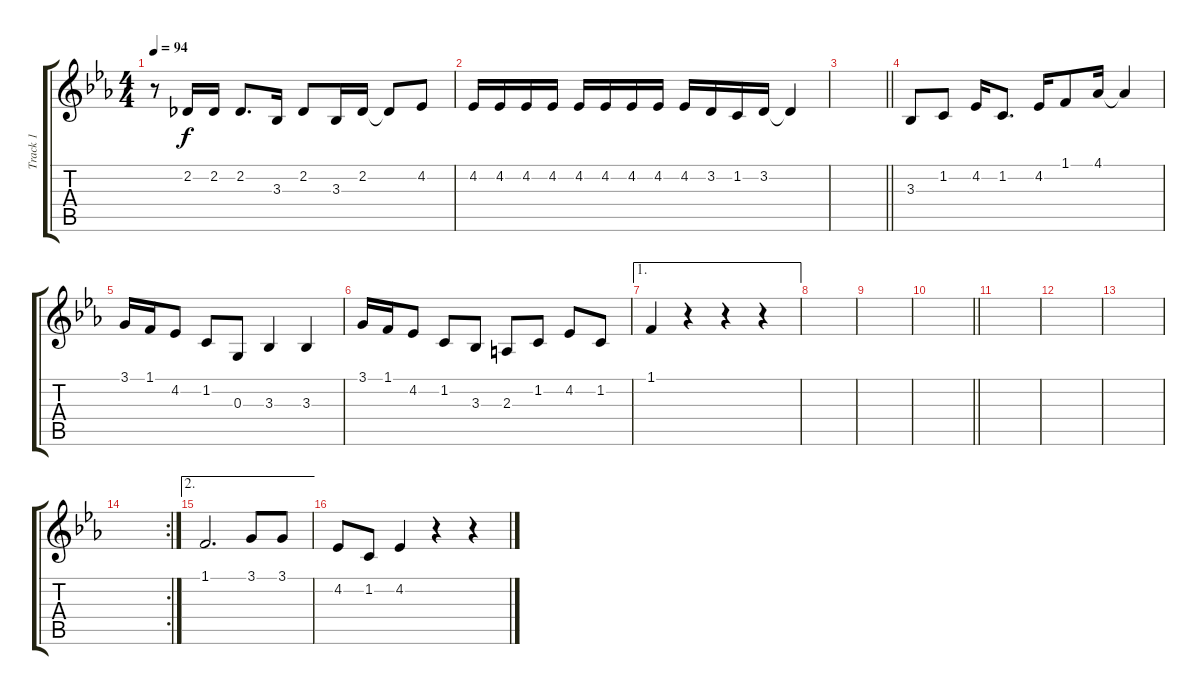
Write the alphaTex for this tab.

\track ("Track 1" "Track 1") {instrument tenorsax}
\staff {score tabs}
\tuning (E4 B3 G3 D3 A2 E2) {hide}
\ts (4 4)
\tempo 94
\clef g2
\ks eb
r.8{dy f} 2.2.16 2.2.16 2.2.8{d} 3.3.16 2.2.8 3.3.16 2.2.16 2.2{t}.8 4.2.8 |
4.2.16 4.2.16 4.2.16 4.2.16 4.2.16 4.2.16 4.2.16 4.2.16 4.2.16 3.2.16 1.2.16 3.2.16 3.2{t}.4 |
\barLineRight lightlight
|
3.3.8 1.2.8 4.2.16 1.2.8{d} 4.2.16 1.1.8 4.1.16 4.1{t}.4 |
3.1.16 1.1.16 4.2.8 1.2.8 0.3.8 3.3.4 3.3.4 |
3.1.16 1.1.16 4.2.8 1.2.8 3.3.8 2.3.8 1.2.8 4.2.8 1.2.8 |
\ae 1
1.1.4 r.4 r.4 r.4 |
|
|
\barLineRight lightlight
|
|
|
|
\rc 2
|
\ae 2
1.1.2{d} 3.1.8 3.1.8 |
4.2.8 1.2.8 4.2.4 r.4 r.4
